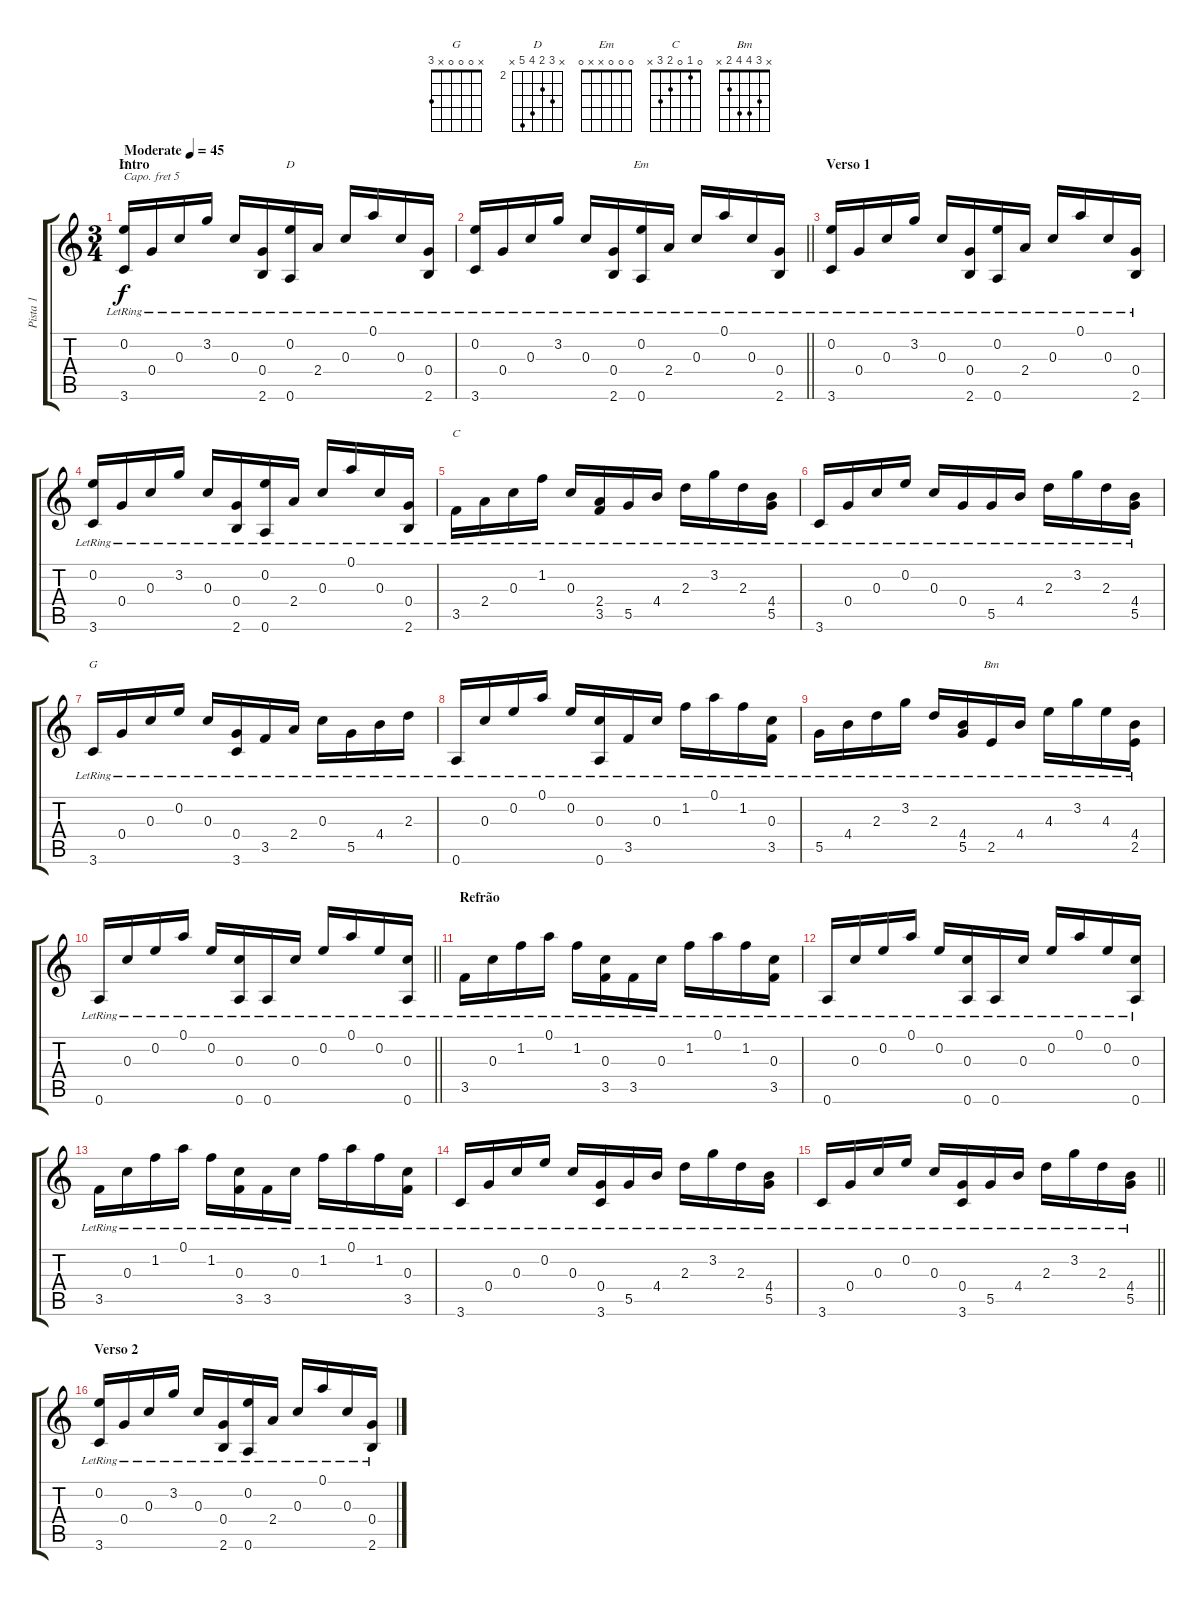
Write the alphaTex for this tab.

\track ("Pista 1" "Pista 1") {instrument acousticguitarsteel}
\staff {score tabs}
\capo 5
\tuning (E4 B3 G3 D3 A2 E2) {hide}
\chord ("G" x 0 x x x 3)
\chord ("D" x 4 3 5 6 x) {firstfret 2}
\chord ("Em" 0 0 0 x x 0)
\chord ("C" 0 1 0 2 3 x)
\chord ("G" x 0 0 0 x 3)
\chord ("Bm" x 3 4 4 2 x)
\ts (3 4)
\section ("" "Intro")
\tempo (45 "Moderate")
\clef g2
\ks c
(0.2{lr} 3.6{lr}).16{ch "G" dy f instrument acousticguitarsteel} 0.4{lr}.16 0.3{lr}.16 3.2{lr}.16 0.3{lr}.16 (0.4{lr} 2.6{lr}).16 (0.2{lr} 0.6{lr}).16{ch "D"} 2.4{lr}.16 0.3{lr}.16 0.1{lr}.16 0.3{lr}.16 (0.4{lr} 2.6{lr}).16 |
\barLineRight lightlight
(0.2{lr} 3.6{lr}).16 0.4{lr}.16 0.3{lr}.16 3.2{lr}.16 0.3{lr}.16 (0.4{lr} 2.6{lr}).16 (0.2{lr} 0.6{lr}).16{ch "Em"} 2.4{lr}.16 0.3{lr}.16 0.1{lr}.16 0.3{lr}.16 (0.4{lr} 2.6{lr}).16 |
\section ("" "Verso 1")
(0.2{lr} 3.6{lr}).16 0.4{lr}.16 0.3{lr}.16 3.2{lr}.16 0.3{lr}.16 (0.4{lr} 2.6{lr}).16 (0.2{lr} 0.6{lr}).16 2.4{lr}.16 0.3{lr}.16 0.1{lr}.16 0.3{lr}.16 (0.4{lr} 2.6{lr}).16 |
(0.2{lr} 3.6{lr}).16 0.4{lr}.16 0.3{lr}.16 3.2{lr}.16 0.3{lr}.16 (0.4{lr} 2.6{lr}).16 (0.2{lr} 0.6{lr}).16 2.4{lr}.16 0.3{lr}.16 0.1{lr}.16 0.3{lr}.16 (0.4{lr} 2.6{lr}).16 |
3.5{lr}.16{ch "C"} 2.4{lr}.16 0.3{lr}.16 1.2{lr}.16 0.3{lr}.16 (2.4{lr} 3.5{lr}).16 5.5{lr}.16 4.4{lr}.16 2.3{lr}.16 3.2{lr}.16 2.3{lr}.16 (4.4{lr} 5.5{lr}).16 |
3.6{lr}.16 0.4{lr}.16 0.3{lr}.16 0.2{lr}.16 0.3{lr}.16 0.4{lr}.16 5.5{lr}.16 4.4{lr}.16 2.3{lr}.16 3.2{lr}.16 2.3{lr}.16 (4.4{lr} 5.5{lr}).16 |
3.6{lr}.16{ch "G"} 0.4{lr}.16 0.3{lr}.16 0.2{lr}.16 0.3{lr}.16 (0.4{lr} 3.6{lr}).16 3.5{lr}.16 2.4{lr}.16 0.3{lr}.16 5.5{lr}.16 4.4{lr}.16 2.3{lr}.16 |
0.6{lr}.16 0.3{lr}.16 0.2{lr}.16 0.1{lr}.16 0.2{lr}.16 (0.3{lr} 0.6{lr}).16 3.5{lr}.16 0.3{lr}.16 1.2{lr}.16 0.1{lr}.16 1.2{lr}.16 (0.3{lr} 3.5{lr}).16 |
5.5{lr}.16 4.4{lr}.16 2.3{lr}.16 3.2{lr}.16 2.3{lr}.16 (4.4{lr} 5.5{lr}).16 2.5{lr}.16{ch "Bm"} 4.4{lr}.16 4.3{lr}.16 3.2{lr}.16 4.3{lr}.16 (4.4{lr} 2.5{lr}).16 |
\barLineRight lightlight
0.6{lr}.16 0.3{lr}.16 0.2{lr}.16 0.1{lr}.16 0.2{lr}.16 (0.3{lr} 0.6{lr}).16 0.6{lr}.16 0.3{lr}.16 0.2{lr}.16 0.1{lr}.16 0.2{lr}.16 (0.3{lr} 0.6{lr}).16 |
\section ("" "Refrão")
3.5{lr}.16 0.3{lr}.16 1.2{lr}.16 0.1{lr}.16 1.2{lr}.16 (0.3{lr} 3.5{lr}).16 3.5{lr}.16 0.3{lr}.16 1.2{lr}.16 0.1{lr}.16 1.2{lr}.16 (0.3{lr} 3.5{lr}).16 |
0.6{lr}.16 0.3{lr}.16 0.2{lr}.16 0.1{lr}.16 0.2{lr}.16 (0.3{lr} 0.6{lr}).16 0.6{lr}.16 0.3{lr}.16 0.2{lr}.16 0.1{lr}.16 0.2{lr}.16 (0.3{lr} 0.6{lr}).16 |
3.5{lr}.16 0.3{lr}.16 1.2{lr}.16 0.1{lr}.16 1.2{lr}.16 (0.3{lr} 3.5{lr}).16 3.5{lr}.16 0.3{lr}.16 1.2{lr}.16 0.1{lr}.16 1.2{lr}.16 (0.3{lr} 3.5{lr}).16 |
3.6{lr}.16 0.4{lr}.16 0.3{lr}.16 0.2{lr}.16 0.3{lr}.16 (0.4{lr} 3.6{lr}).16 5.5{lr}.16 4.4{lr}.16 2.3{lr}.16 3.2{lr}.16 2.3{lr}.16 (4.4{lr} 5.5{lr}).16 |
\barLineRight lightlight
3.6{lr}.16 0.4{lr}.16 0.3{lr}.16 0.2{lr}.16 0.3{lr}.16 (0.4{lr} 3.6{lr}).16 5.5{lr}.16 4.4{lr}.16 2.3{lr}.16 3.2{lr}.16 2.3{lr}.16 (4.4{lr} 5.5{lr}).16 |
\section ("" "Verso 2")
(0.2{lr} 3.6{lr}).16 0.4{lr}.16 0.3{lr}.16 3.2{lr}.16 0.3{lr}.16 (0.4{lr} 2.6{lr}).16 (0.2{lr} 0.6{lr}).16 2.4{lr}.16 0.3{lr}.16 0.1{lr}.16 0.3{lr}.16 (0.4{lr} 2.6{lr}).16
